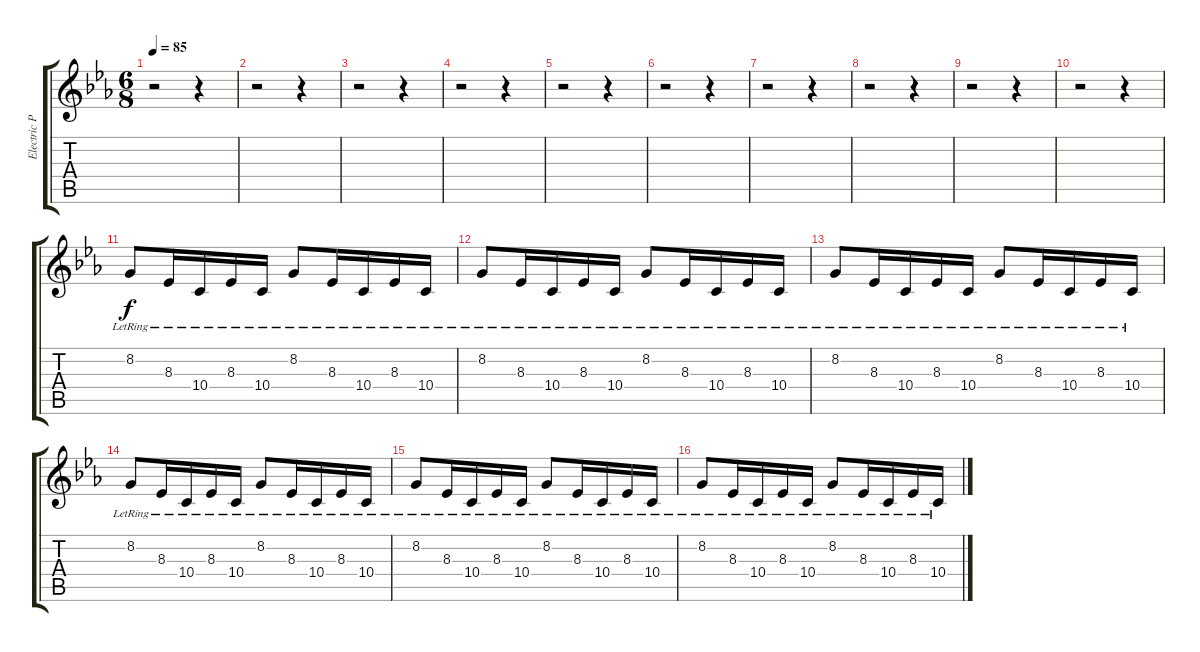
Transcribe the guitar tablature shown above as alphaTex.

\track ("Electric Piano" "Electric P") {instrument vibraphone}
\staff {score tabs}
\tuning (E4 B3 G3 D3 A2 E2) {hide}
\ts (6 8)
\tempo 85
\clef g2
\ks eb
r.2{dy f instrument vibraphone} r.4 |
r.2 r.4 |
r.2 r.4 |
r.2 r.4 |
r.2 r.4 |
r.2 r.4 |
r.2 r.4 |
r.2 r.4 |
r.2 r.4 |
r.2 r.4 |
8.2{lr}.8 8.3{lr}.16 10.4{lr}.16 8.3{lr}.16 10.4{lr}.16 8.2{lr}.8 8.3{lr}.16 10.4{lr}.16 8.3{lr}.16 10.4{lr}.16 |
8.2{lr}.8 8.3{lr}.16 10.4{lr}.16 8.3{lr}.16 10.4{lr}.16 8.2{lr}.8 8.3{lr}.16 10.4{lr}.16 8.3{lr}.16 10.4{lr}.16 |
8.2{lr}.8 8.3{lr}.16 10.4{lr}.16 8.3{lr}.16 10.4{lr}.16 8.2{lr}.8 8.3{lr}.16 10.4{lr}.16 8.3{lr}.16 10.4{lr}.16 |
8.2{lr}.8 8.3{lr}.16 10.4{lr}.16 8.3{lr}.16 10.4{lr}.16 8.2{lr}.8 8.3{lr}.16 10.4{lr}.16 8.3{lr}.16 10.4{lr}.16 |
8.2{lr}.8 8.3{lr}.16 10.4{lr}.16 8.3{lr}.16 10.4{lr}.16 8.2{lr}.8 8.3{lr}.16 10.4{lr}.16 8.3{lr}.16 10.4{lr}.16 |
8.2{lr}.8 8.3{lr}.16 10.4{lr}.16 8.3{lr}.16 10.4{lr}.16 8.2{lr}.8 8.3{lr}.16 10.4{lr}.16 8.3{lr}.16 10.4{lr}.16
